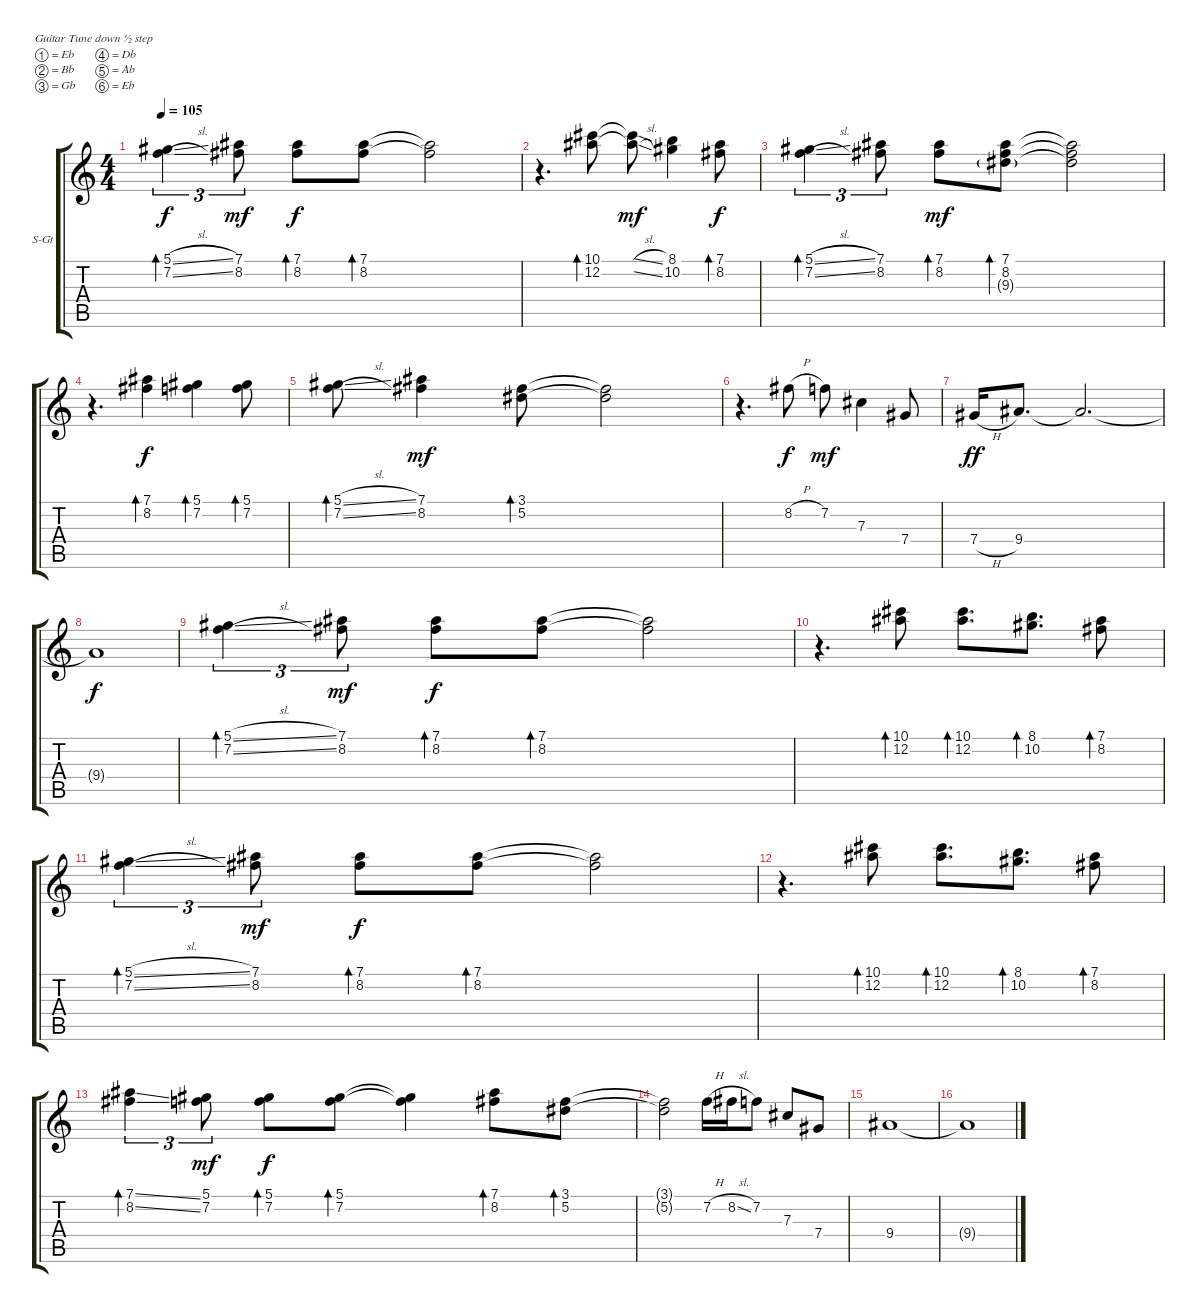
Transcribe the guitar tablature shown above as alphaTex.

\bracketExtendMode groupsimilarinstruments
\firstSystemTrackNameOrientation horizontal
\otherSystemsTrackNameOrientation horizontal
\track ("Melody" "S-Gt") {instrument acousticguitarsteel}
\staff {score tabs}
\tuning (Eb4 Bb3 Gb3 Db3 Ab2 Eb2)
\ts (4 4)
\tempo 105
\clef g2
\ks c
(5.1{sl} 7.2{sl}).4{tu (3 2) bd 30 dy f} (7.1 8.2).8{tu (3 2) dy mf} (8.2 7.1).8{bd 30 dy f} (7.1 8.2).8{bd 30} (7.1{t} 8.2{t}).2 |
r.4{d} (10.1 12.2).8{bd 30} (10.1{sl t} 12.2{sl t}).8{dy mf} (8.1 10.2).4 (7.1 8.2).8{bd 120 dy f} |
(5.1{sl} 7.2{sl}).4{tu (3 2) bd 30} (7.1 8.2).8{tu (3 2)} (8.2 7.1).8{bd 30 dy mf} (8.2 9.3{g} 7.1).8{bd 30} (8.2{t} 9.3{t} 7.1{t}).2 |
r.4{d} (7.1 8.2).4{bd 30 dy f} (5.1 7.2).4{bd 30} (5.1 7.2).8{bd 30} |
(5.1{sl} 7.2{sl}).8{bd 30} (7.1 8.2).4{dy mf} (3.1 5.2).8{bd 30} (3.1{t} 5.2{t}).2 |
r.4{d} 8.2{h}.8{dy f} 7.2.8{dy mf} 7.3.4 7.4.8 |
7.4{h}.16{dy ff} 9.4.8{d} 9.4{t}.2{d} |
9.4{t}.1{dy f} |
(5.1{sl} 7.2{sl}).4{tu (3 2) bd 30} (7.1 8.2).8{tu (3 2) dy mf} (8.2 7.1).8{bd 30 dy f} (7.1 8.2).8{bd 30} (7.1{t} 8.2{t}).2 |
r.4{d} (10.1 12.2).8{bd 30} (10.1 12.2).8{d bd 30} (8.1 10.2).8{d bd 30} (7.1 8.2).8{bd 120} |
(5.1{sl} 7.2{sl}).4{tu (3 2) bd 30} (7.1 8.2).8{tu (3 2) dy mf} (8.2 7.1).8{bd 30 dy f} (7.1 8.2).8{bd 30} (7.1{t} 8.2{t}).2 |
r.4{d} (10.1 12.2).8{bd 30} (10.1 12.2).8{d bd 30} (8.1 10.2).8{d bd 30} (7.1 8.2).8{bd 30} |
(7.1{ss} 8.2{ss}).4{tu (3 2) bd 30} (5.1 7.2).8{tu (3 2) dy mf} (7.2 5.1).8{bd 30 dy f} (5.1 7.2).8{bd 30} (5.1{t} 7.2{t}).4 (8.2 7.1).8{bd 30} (3.1 5.2).8{bd 30} |
(3.1{t} 5.2{t}).2 7.2{h}.16 8.2{sl}.16 7.2.8 7.3.8 7.4.8 |
9.4.1 |
9.4{t}.1
